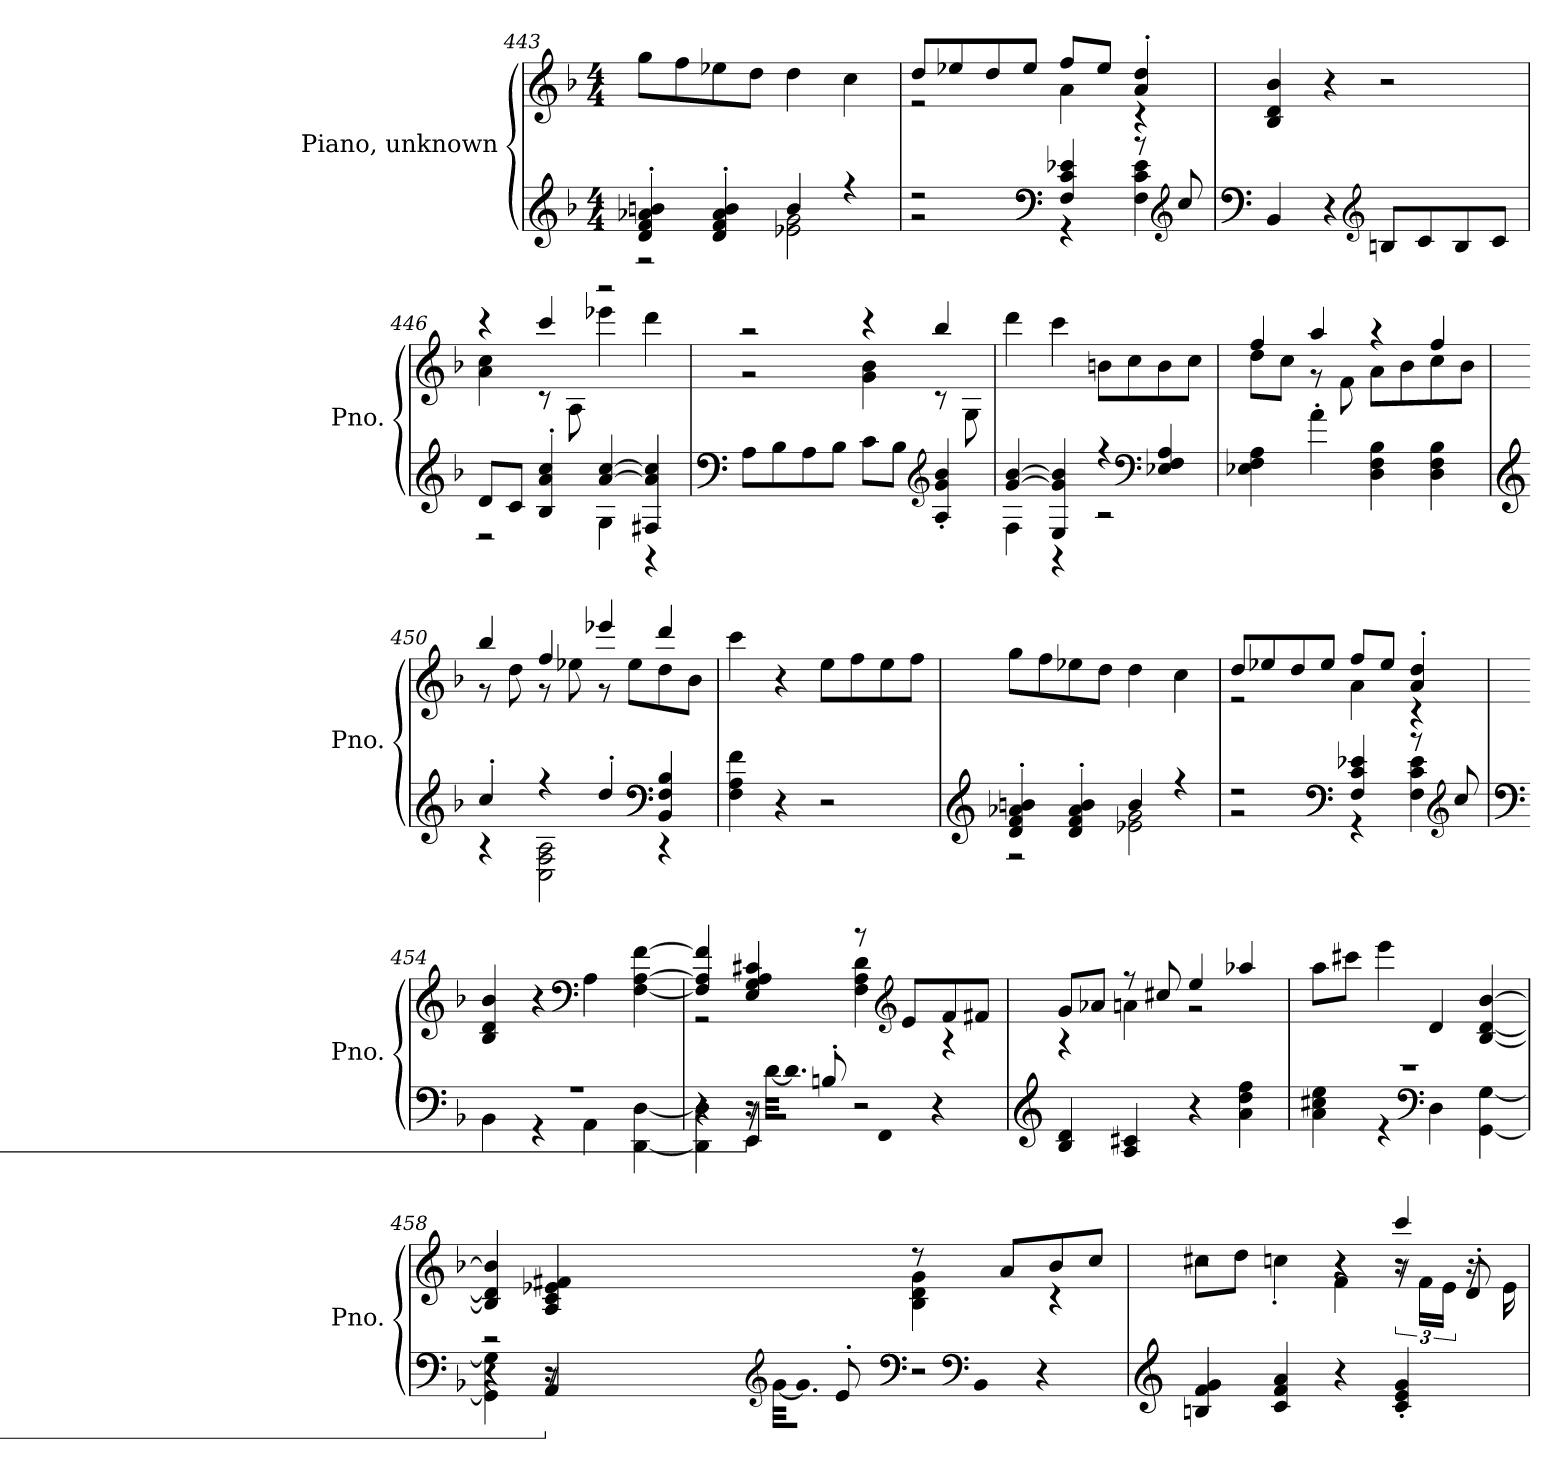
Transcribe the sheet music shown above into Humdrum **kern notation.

**kern	**kern
*part1	*part1
*staff2	*staff1
*I"Piano, unknown	*
*I'Pno.	*
*clefG2	*clefG2
*k[b-]	*k[b-]
*M4/4	*M4/4
=443	=443
*^	*
4d/' 4f/' 4a-X/' 4bn/'	2r	8gg\L
.	.	8ff\
4d/' 4f/' 4a-/' 4b/'	.	8ee-X\
.	.	8dd\J
4b/	2e-X\ 2g\	4dd\
4r	.	4cc\
=444	=444	=444
*	*	*^
2r	2r	8dd/L	2r
.	.	8ee-X/	.
.	.	8dd/	.
.	.	8ee-/J	.
*clefF4	*	*	*
4F/ 4c/ 4e-X/	4r	8ff/L	4a\
.	.	8ee-/J	.
8r	4F\ 4c\ 4e-\	4a/' 4dd/'	4r
*clefG2	*	*	*
8cc/	.	.	.
*v	*v	*	*
*	*v	*v
!!LO:PB:g=z
=445	=445
*clefF4	*
4BB-/	4B-/ 4d/ 4b-/
4r	4r
*clefG2	*
8Bn/L	2r
8c/	.
8B/	.
8c/J	.
=446	=446
*^	*^
8d/L	2r	4r	4a\ 4cc\
8c/J	.	.	.
4B-/' 4a/' 4cc/'	.	4ccc/	8r
.	.	.	8A\
[4a/ [4cc/	4G\	2r	4eee-X\
4F#X/ 4a/] 4cc/]	4r	.	4ddd\
*v	*v	*	*
=447	=447	=447
*clefF4	*	*
8A\L	2r	2r
8B-\	.	.
8A\	.	.
8B-\J	.	.
8c\L	4r	4g\ 4b-\
8B-\J	.	.
*clefG2	*	*
4A/' 4g/' 4b-/'	4bb-/	8r
.	.	8G\
*	*v	*v
=448	=448
*^	*
[4g/ [4b-/	4F\	4ddd\
4E/ 4g/] 4b-/]	4r	4ccc\
4r	2r	8bn\L
.	.	8cc\
*clefF4	*	*
4E-X/ 4F/ 4A/	.	8b\
.	.	8cc\J
*v	*v	*
!!LO:LB:g=z
=449	=449
*	*^
4E-X\ 4F\ 4A\	4ff/	8dd\L
.	.	8cc\J
4a'\	4aa/	8r
.	.	8f\
4D\ 4F\ 4B-\	4r	8a\L
.	.	8b-\
4D\ 4F\ 4B-\	4ff/	8cc\
.	.	8b-\J
=450	=450	=450
*clefG2	*	*
*^	*	*
4cc'/	4r	4bb-/	8r
.	.	.	8dd\
4r	2C\ 2F\ 2A\	4ff/	8r
.	.	.	8ee-X\
4dd'/	.	4eee-X/	8r
.	.	.	8ee-\L
*clefF4	*	*	*
4BB-/ 4F/ 4B-/	4r	4ddd/	8dd\
.	.	.	8b-\J
*v	*v	*	*
*	*v	*v
=451	=451
4F\ 4A\ 4f\	4ccc\
4r	4r
2r	8ee\L
.	8ff\
.	8ee\
.	8ff\J
=452	=452
*clefG2	*
*^	*
4d/' 4f/' 4a-X/' 4bn/'	2r	8gg\L
.	.	8ff\
4d/' 4f/' 4a-/' 4b/'	.	8ee-X\
.	.	8dd\J
4b/	2e-X\ 2g\	4dd\
4r	.	4cc\
!!LO:LB:g=z
=453	=453	=453
*	*	*^
2r	2r	8dd/L	2r
.	.	8ee-X/	.
.	.	8dd/	.
.	.	8ee-/J	.
*clefF4	*	*	*
4F/ 4c/ 4e-X/	4r	8ff/L	4a\
.	.	8ee-/J	.
8r	4F\ 4c\ 4e-\	4a/' 4dd/'	4r
*clefG2	*	*	*
8cc/	.	.	.
*	*	*v	*v
=454	=454	=454
*clefF4	*	*
1r	4BB-\	4B-/ 4d/ 4b-/
.	4r	4r
*	*	*clefF4
.	4AA\	4A\
.	[4DD\ [4D\	[4F\ [4A\ [4f\
=455	=455	=455
*	*^	*^
4r	4DD\] 4D\]	4r	4F/] 4A/] 4f/]	2r
8r	24r	4EE/	4E/ 4G/ 4A/ 4c#X/	.
.	[48d\KKL	.	.	.
.	8.d\J]	.	.	.
8Bn'/	.	.	.	.
2r	4FF\	2r	8r	4F\ 4A\ 4d\
*	*	*	*clefG2	*
.	.	.	8e/L	.
.	4r	.	8f/	4r
.	.	.	8f#X/J	.
*v	*v	*v	*	*
!!LO:LB:g=z	!!
=456	=456	=456
*clefG2	*	*
4B-/ 4d/	8g/L	4r
.	8a-X/J	.
4A/ 4c#X/	8r	4an\
.	8cc#X/	.
4r	4ee/	2r
4a\ 4dd\ 4ff\	4aa-X/	.
*	*v	*v
=457	=457
*^	*
1r	4a\ 4cc#X\ 4ee\	8aa\L
.	.	8ccc#X\J
.	4r	4eee\
*clefF4	*	*
.	4D\	4d/
.	[4GG\ [4G\	[4B-/ [4d/ [4b-/
=458	=458	=458
*	*^	*^
4r	4GG\] 4G\]	4r	4B-/] 4d/] 4b-/]	2r
8r	24r	4AA/	4A/ 4c/ 4e-X/ 4f#X/	.
*clefG2	*	*	*	*
.	[48g\KKL	.	.	.
.	8.g\J]	.	.	.
8e'/	.	.	.	.
*clefF4	*	*	*	*
2r	4BB-\	2r	8r	4B-\ 4d\ 4g\
.	.	.	8a/L	.
.	4r	.	8b-/	4r
.	.	.	8cc/J	.
*v	*v	*v	*	*
*	*v	*v
!!LO:LB:g=z
=459	=459
*clefG2	*
*	*^
*	*	*^
4Bn/ 4f/ 4g/	2r	8cc#X\L	2r
.	.	8dd\J	.
4c/ 4f/ 4a/	.	4ccn'\	.
4r	4r	4f\	4r
4c/' 4e/' 4g/'	4ccc/	24r	8r
.	.	24f\LL	.
.	.	24e\JJ	.
.	.	16r	8d'/
.	.	16e\	.
*	*v	*v	*v
=	=
*-	*-
